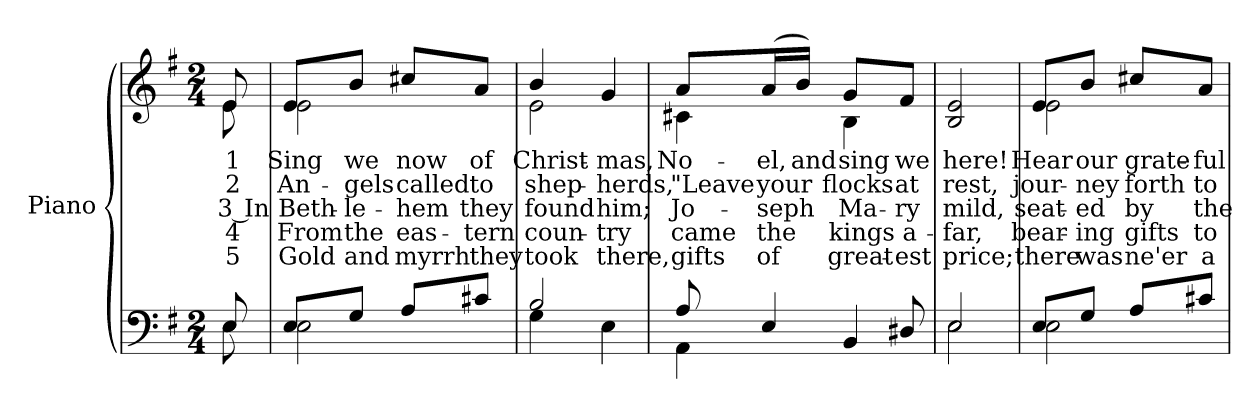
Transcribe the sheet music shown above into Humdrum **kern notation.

**kern	**kern	**text	**text	**text	**text	**text
*part2	*part1	*part1	*part1	*part1	*part1	*part1
*staff2	*staff1	*staff1	*staff1	*staff1	*staff1	*staff1
*I"Piano	*I"Piano	*	*	*	*	*
*I'Pno.	*I'Pno.	*	*	*	*	*
!!LO:PB:g=z
*clefF4	*clefG2	*	*	*	*	*
*k[f#]	*k[f#]	*	*	*	*	*
*G:	*G:	*	*	*	*	*
*M2/4	*M2/4	*	*	*	*	*
=	=	=	=	=	=	=
*^	*	*	*	*	*	*
!	!	!	!LO:LY:b:color=#000000	!LO:LY:b:color=#000000	!LO:LY:b:color=#000000	!LO:LY:b:color=#000000	!LO:LY:b:color=#000000
*	*	*^	*	*	*	*	*
8Ei/	8Ei\	8ei/	8ei\	1	2	3 In	4	5
=1	=1	=1	=1	=1	=1	=1	=1	=1
!	!	!	!	!LO:LY:b:color=#000000	!LO:LY:b:color=#000000	!LO:LY:b:color=#000000	!LO:LY:b:color=#000000	!LO:LY:b:color=#000000
8Ei/L	2Ei\	8ei/L	2ei\	Sing	An-	Beth-	-From	Gold
!	!	!	!	!LO:LY:b:color=#000000	!LO:LY:b:color=#000000	!LO:LY:b:color=#000000	!LO:LY:b:color=#000000	!LO:LY:b:color=#000000
8Gi/J	.	8bi/J	.	we	-gels	le-	-the	and
!	!	!	!	!LO:LY:b:color=#000000	!LO:LY:b:color=#000000	!LO:LY:b:color=#000000	!LO:LY:b:color=#000000	!LO:LY:b:color=#000000
8Ai/L	.	8cc#Xi/L	.	now	called	hem	eas-	-myrrh
!	!	!	!	!LO:LY:b:color=#000000	!LO:LY:b:color=#000000	!LO:LY:b:color=#000000	!LO:LY:b:color=#000000	!LO:LY:b:color=#000000
8c#Xi/J	.	8ai/J	.	of	to	they	tern	they
=2	=2	=2	=2	=2	=2	=2	=2	=2
!	!	!	!	!LO:LY:b:color=#000000	!LO:LY:b:color=#000000	!LO:LY:b:color=#000000	!LO:LY:b:color=#000000	!LO:LY:b:color=#000000
2Bi/	4Gi\	4bi/	2ei\	Christ-	shep-	found	coun-	-took
!	!	!	!	!LO:LY:b:color=#000000	!LO:LY:b:color=#000000	!LO:LY:b:color=#000000	!LO:LY:b:color=#000000	!LO:LY:b:color=#000000
.	4Ei\	4gi/	.	-mas,	-herds,	him;	try	there,
=3	=3	=3	=3	=3	=3	=3	=3	=3
!	!	!	!	!LO:LY:b:color=#000000	!LO:LY:b:color=#000000	!LO:LY:b:color=#000000	!LO:LY:b:color=#000000	!LO:LY:b:color=#000000
8Ai/	4AAi\	8ai/L	4c#Xi\	No-	"Leave	Jo-	-came	gifts
!	!	!	!	!LO:LY:b:color=#000000	!LO:LY:b:color=#000000	!LO:LY:b:color=#000000	!LO:LY:b:color=#000000	!LO:LY:b:color=#000000
4Ei/	.	(16ai/L	.	-el,	your	seph	the	of
!	!	!	!	!LO:LY:b:color=#000000	!	!	!	!
.	.	16bi/JJ)	.	and	.	.	.	.
!	!	!	!	!LO:LY:b:color=#000000	!LO:LY:b:color=#000000	!LO:LY:b:color=#000000	!LO:LY:b:color=#000000	!LO:LY:b:color=#000000
.	4BBi/	8gi/L	4Bi\	sing	flocks	Ma-	-kings	great-
!	!	!	!	!LO:LY:b:color=#000000	!LO:LY:b:color=#000000	!LO:LY:b:color=#000000	!LO:LY:b:color=#000000	!LO:LY:b:color=#000000
8D#Xi/	.	8f#i/J	.	we	at	-ry	a-	-est
*	*	*v	*v	*	*	*	*	*
=4	=4	=4	=4	=4	=4	=4	=4
!	!	!	!LO:LY:b:color=#000000	!LO:LY:b:color=#000000	!LO:LY:b:color=#000000	!LO:LY:b:color=#000000	!LO:LY:b:color=#000000
2Ei/	2Ei\	2Bi/ 2ei	here!	rest,	mild,	far,	price;
!!LO:LB:g=z
=5	=5	=5	=5	=5	=5	=5	=5
!	!	!	!LO:LY:b:color=#000000	!LO:LY:b:color=#000000	!LO:LY:b:color=#000000	!LO:LY:b:color=#000000	!LO:LY:b:color=#000000
*	*	*^	*	*	*	*	*
8Ei/L	2Ei\	8ei/L	2ei\	Hear	jour-	seat-	-bear-	-there
!	!	!	!	!LO:LY:b:color=#000000	!LO:LY:b:color=#000000	!LO:LY:b:color=#000000	!LO:LY:b:color=#000000	!LO:LY:b:color=#000000
8Gi/J	.	8bi/J	.	our	-ney	ed	ing	was
!	!	!	!	!LO:LY:b:color=#000000	!LO:LY:b:color=#000000	!LO:LY:b:color=#000000	!LO:LY:b:color=#000000	!LO:LY:b:color=#000000
8Ai/L	.	8cc#Xi/L	.	grate-	forth	by	gifts	ne'er
!	!	!	!	!LO:LY:b:color=#000000	!LO:LY:b:color=#000000	!LO:LY:b:color=#000000	!LO:LY:b:color=#000000	!LO:LY:b:color=#000000
8c#Xi/J	.	8ai/J	.	-ful	to	the	to	a
*v	*v	*	*	*	*	*	*	*
*	*v	*v	*	*	*	*	*
=	=	=	=	=	=	=
*-	*-	*-	*-	*-	*-	*-
